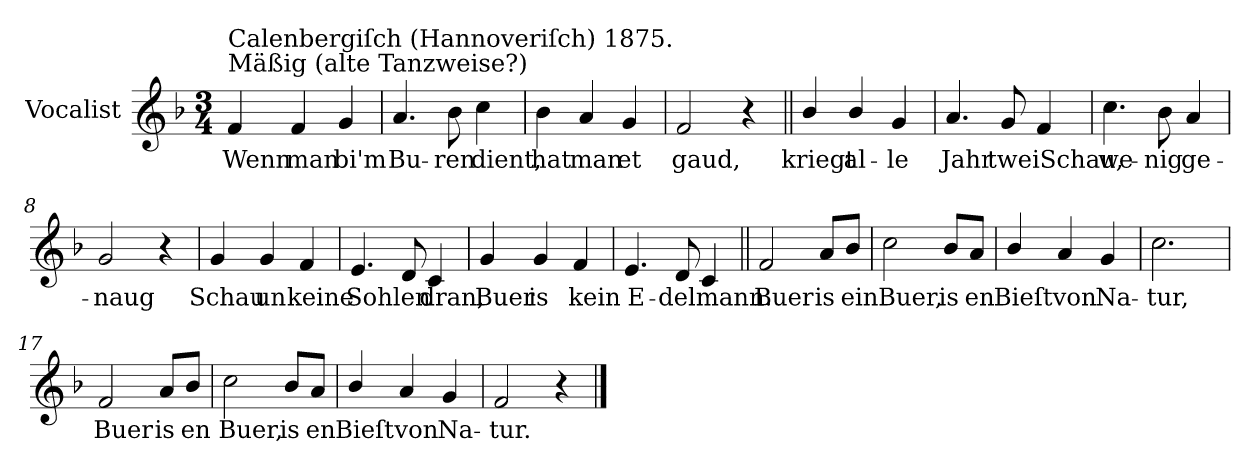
**kern	**text
*part1	*part1
*staff1	*staff1
*I"Vocalist	*
*k[b-]	*
*F:	*
*M3/4	*
=1	=1
!LO:TX:a:t=Mäßig (alte Tanzweise?)	!
!LO:TX:a:t=Calenbergiſch (Hannoveriſch) 1875.	!
4f	Wenn
4f	man
4g	bi'm
=2	=2
4.a	Bu-
8b-	-ren
4cc	dient,
=3	=3
4b-	hat
4a	man
4g	et
=4	=4
2f	gaud,
4r	.
=5||	=5||
4b-/	kriegt
4b-/	al-
4g	-le
=6	=6
4.a	Jahr
8g	tweiSchau,
4f	.
=7	=7
4.cc	we-
8b-	-nig
4a	ge-
=8	=8
2g	-naug
4r	.
=9	=9
4g	Schau
4g	un
4f	keine
=10	=10
4.e	Sohlen
8d	.
4c	dran,
=11	=11
4g	Buer
4g	is
4f	kein
=12	=12
4.e	E-
8d	-delmann.
4c	.
=13||	=13||
2f	Buer
8aL	is
8b-J	ein
=14	=14
2cc	Buer,
8b-/L	is
8aJ	en
=15	=15
4b-/	Bieſt
4a	von
4g	Na-
=16	=16
2.cc	-tur,
=17	=17
2f	Buer
8aL	is
8b-J	en
=18	=18
2cc	Buer,
8b-/L	is
8aJ	en
=19	=19
4b-/	Bieſt
4a	von
4g	Na-
=20	=20
2f	-tur.
4r	.
==	==
*-	*-
